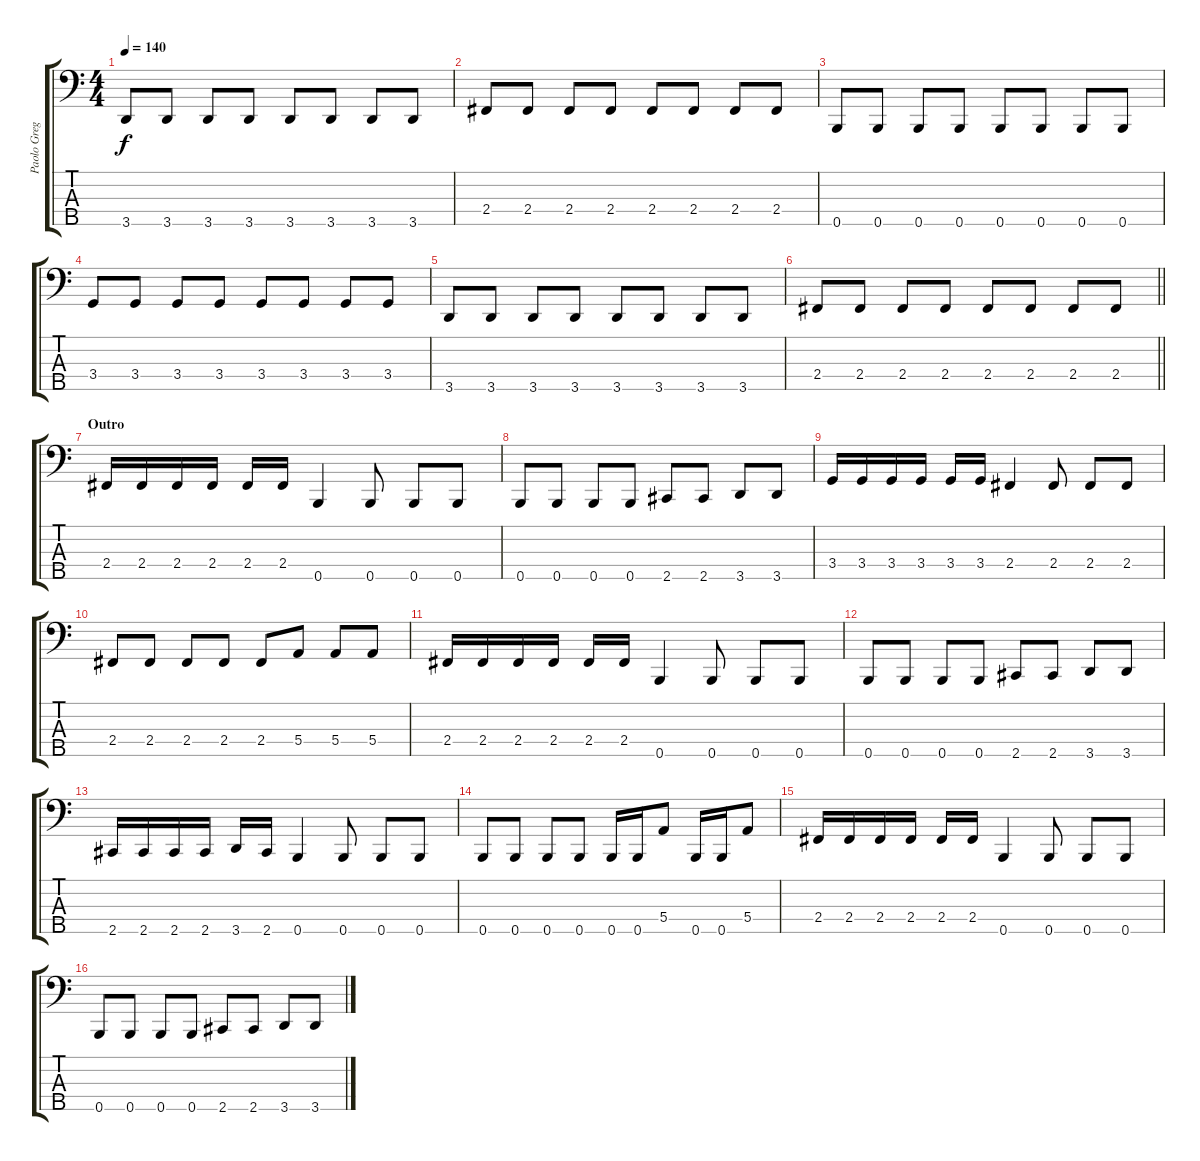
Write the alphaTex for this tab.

\track ("Paolo Gregoletto" "Paolo Greg") {instrument electricbasspick}
\staff {score tabs}
\tuning (G2 D2 A1 E1 B0) {hide}
\ts (4 4)
\tempo 140
\clef f4
\ks c
3.5.8{dy f} 3.5.8 3.5.8 3.5.8 3.5.8 3.5.8 3.5.8 3.5.8 |
2.4.8 2.4.8 2.4.8 2.4.8 2.4.8 2.4.8 2.4.8 2.4.8 |
0.5.8 0.5.8 0.5.8 0.5.8 0.5.8 0.5.8 0.5.8 0.5.8 |
3.4.8 3.4.8 3.4.8 3.4.8 3.4.8 3.4.8 3.4.8 3.4.8 |
3.5.8 3.5.8 3.5.8 3.5.8 3.5.8 3.5.8 3.5.8 3.5.8 |
\barLineRight lightlight
2.4.8 2.4.8 2.4.8 2.4.8 2.4.8 2.4.8 2.4.8 2.4.8 |
\section ("" "Outro")
2.4.16 2.4.16 2.4.16 2.4.16 2.4.16 2.4.16 0.5.4 0.5.8 0.5.8 0.5.8 |
0.5.8 0.5.8 0.5.8 0.5.8 2.5.8 2.5.8 3.5.8 3.5.8 |
3.4.16 3.4.16 3.4.16 3.4.16 3.4.16 3.4.16 2.4.4 2.4.8 2.4.8 2.4.8 |
2.4.8 2.4.8 2.4.8 2.4.8 2.4.8 5.4.8 5.4.8 5.4.8 |
2.4.16 2.4.16 2.4.16 2.4.16 2.4.16 2.4.16 0.5.4 0.5.8 0.5.8 0.5.8 |
0.5.8 0.5.8 0.5.8 0.5.8 2.5.8 2.5.8 3.5.8 3.5.8 |
2.5.16 2.5.16 2.5.16 2.5.16 3.5.16 2.5.16 0.5.4 0.5.8 0.5.8 0.5.8 |
0.5.8 0.5.8 0.5.8 0.5.8 0.5.16 0.5.16 5.4.8 0.5.16 0.5.16 5.4.8 |
2.4.16 2.4.16 2.4.16 2.4.16 2.4.16 2.4.16 0.5.4 0.5.8 0.5.8 0.5.8 |
0.5.8 0.5.8 0.5.8 0.5.8 2.5.8 2.5.8 3.5.8 3.5.8
